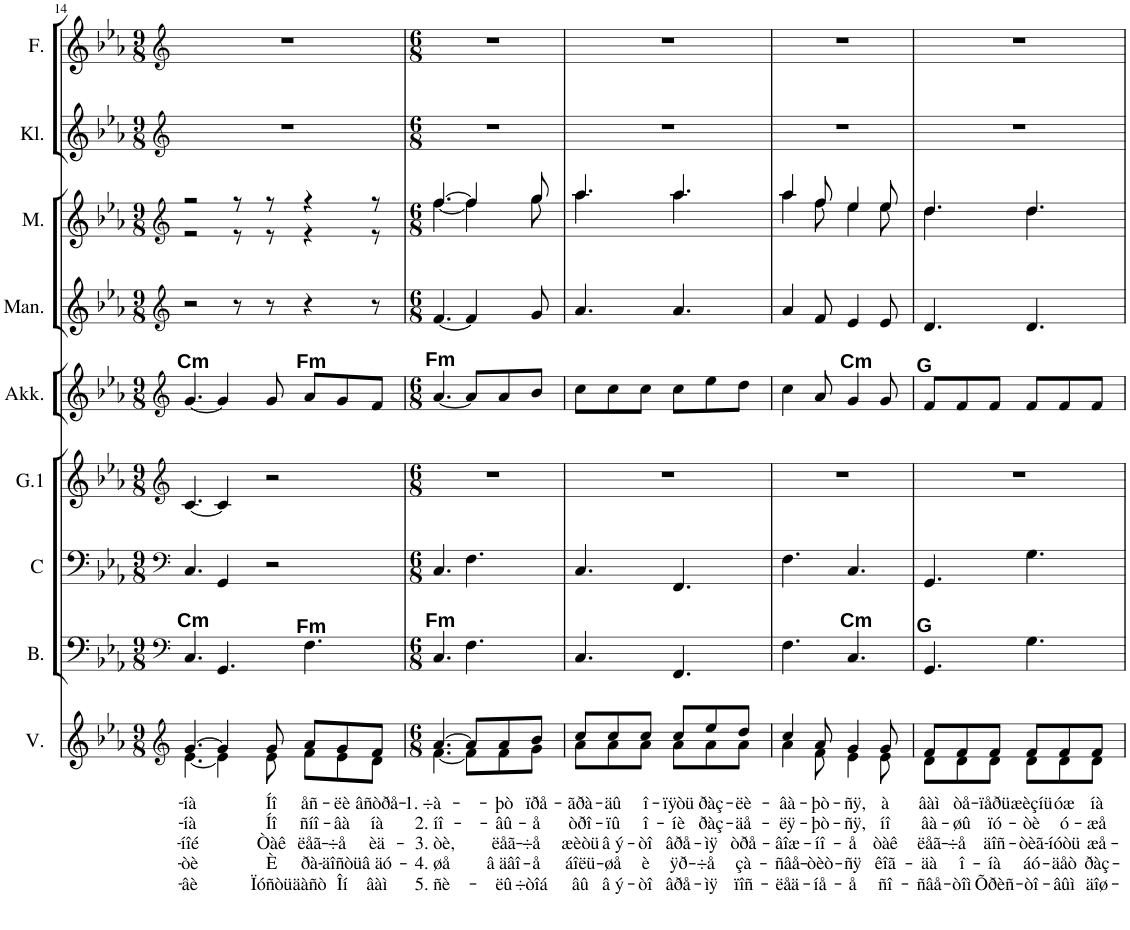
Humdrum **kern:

**kern	**text	**text	**text	**text	**text	**kern	**kern	**kern	**kern	**kern	**kern	**kern	**kern
*part9	*part9	*part9	*part9	*part9	*part9	*part8	*part7	*part6	*part5	*part4	*part3	*part2	*part1
*staff9	*staff9	*staff9	*staff9	*staff9	*staff9	*staff8	*staff7	*staff6	*staff5	*staff4	*staff3	*staff2	*staff1
*I"Vokal	*	*	*	*	*	*I"Baß	*I"Cello	*I"Geige 1	*I"Akkordeon	*I"Mandola	*I"Mandoline	*I"Klarinette	*I"Flöte
*I'V.	*	*	*	*	*	*I'B.	*I'C	*I'G.1	*I'Akk.	*I'Man.	*I'M.	*I'Kl.	*I'F.
!!LO:PB:g=z
*clefG2	*	*	*	*	*	*clefF4	*clefF4	*clefG2	*clefG2	*clefG2	*clefG2	*clefG2	*clefG2
*	*	*	*	*	*	*	*	*	*	*	*	*Trd1c2	*
*k[b-e-a-]	*	*	*	*	*	*k[b-e-a-]	*k[b-e-a-]	*k[b-e-a-]	*k[b-e-a-]	*k[b-e-a-]	*k[b-e-a-]	*k[b-e-a-]	*k[b-e-a-]
*M9/8	*	*	*	*	*	*M9/8	*M9/8	*M9/8	*M9/8	*M9/8	*M9/8	*M9/8	*M9/8
=14	=14	=14	=14	=14	=14	=14	=14	=14	=14	=14	=14	=14	=14
!	!	!	!	!	!	!	!	!	!LO:TX:a:B:t=Cm	!	!	!	!
!	!	!	!	!	!	!LO:TX:a:B:t=Cm	!	!	!	!	!	!	!
!	!LO:LY:b	!LO:LY:b	!LO:LY:b	!LO:LY:b	!LO:LY:b	!	!	!	!	!	!	!	!
*^	*	*	*	*	*	*	*	*	*	*	*^	*	*
[4.g/	[4.e-\	íà	íà	íîé	òè	âè	4.C/	4.C/	[4.c/	[4.g/	2r	2r	2r	8%9r	8%9r
4g/]	4e-\]	.	.	.	.	.	4.GG/	4GG/	4c/]	4g/]	.	.	.	.	.
.	.	.	.	.	.	.	.	.	.	.	8r	8r	8r	.	.
!	!	!LO:LY:b	!LO:LY:b	!LO:LY:b	!LO:LY:b	!LO:LY:b	!	!	!	!	!	!	!	!	!
8g/	8e-\	Íî	Íî	Òàê	È	Ïóñòü	.	2r	2r	8g/	8r	8r	8r	.	.
!	!	!	!	!	!	!	!	!	!	!LO:TX:a:B:t=Fm	!	!	!	!	!
!	!	!	!	!	!	!	!LO:TX:a:B:t=Fm	!	!	!	!	!	!	!	!
!	!	!LO:LY:b	!LO:LY:b	!LO:LY:b	!LO:LY:b	!LO:LY:b	!	!	!	!	!	!	!	!	!
8a-/L	8f\L	åñ-	ñíî-	ëåã-	ðà-	äàñò	4.F\	.	.	8a-/L	4r	4r	4r	.	.
!	!	!LO:LY:b	!LO:LY:b	!LO:LY:b	!LO:LY:b	!LO:LY:b	!	!	!	!	!	!	!	!	!
8g/	8e-\	ëè	âà	÷å	äîñòü	Îí	.	.	.	8g/	.	.	.	.	.
!	!	!LO:LY:b	!LO:LY:b	!LO:LY:b	!LO:LY:b	!LO:LY:b	!	!	!	!	!	!	!	!	!
8f/J	8d\J	âñòðå-	íà	èä-	â äó-	âàì	.	.	.	8f/J	8r	8r	8r	.	.
=15	=15	=15	=15	=15	=15	=15	=15	=15	=15	=15	=15	=15	=15	=15	=15
*M6/8	*	*	*	*	*	*	*M6/8	*M6/8	*M6/8	*M6/8	*M6/8	*M6/8	*	*M6/8	*M6/8
!	!	!	!	!	!	!	!	!	!	!LO:TX:a:B:t=Fm	!	!	!	!	!
!	!	!	!	!	!	!	!LO:TX:a:B:t=Fm	!	!	!	!	!	!	!	!
!	!	!LO:LY:b	!LO:LY:b	!LO:LY:b	!LO:LY:b	!LO:LY:b	!	!	!	!	!	!	!	!	!
[4.a-/	[4.f\	1. ÷à-	2. íî-	3. òè,	4. øå	5. ñè-	4.C/	4.C/	2.r	[4.a-/	[4.f/	[4.ff/	[4.ff\	2.r	2.r
8a-/L]	8f\L]	.	.	.	.	.	4.F\	4.F\	.	8a-/L]	4f/]	4ff/]	4ff\]	.	.
!	!	!LO:LY:b	!LO:LY:b	!LO:LY:b	!LO:LY:b	!LO:LY:b	!	!	!	!	!	!	!	!	!
8a-/	8f\	þò	âû-	ëåã-	â äâî-	ëû	.	.	.	8a-/	.	.	.	.	.
!	!	!LO:LY:b	!LO:LY:b	!LO:LY:b	!LO:LY:b	!LO:LY:b	!	!	!	!	!	!	!	!	!
8b-/J	8g\J	ïðå-	å	÷å	å	÷òîá	.	.	.	8b-/J	8g/	8gg/	8gg\	.	.
=16	=16	=16	=16	=16	=16	=16	=16	=16	=16	=16	=16	=16	=16	=16	=16
!	!	!LO:LY:b	!LO:LY:b	!LO:LY:b	!LO:LY:b	!LO:LY:b	!	!	!	!	!	!	!	!	!
8cc/L	8a-\L	ãðà-	òðî-	æèòü	áîëü-	âû	4.C/	4.C/	2.r	8cc\L	4.a-/	4.aa-/	4.aa-\	2.r	2.r
!	!	!LO:LY:b	!LO:LY:b	!LO:LY:b	!LO:LY:b	!LO:LY:b	!	!	!	!	!	!	!	!	!
8cc/	8a-\	äû	ïû	â ý-	øå	â ý-	.	.	.	8cc\	.	.	.	.	.
!	!	!LO:LY:b	!LO:LY:b	!LO:LY:b	!LO:LY:b	!LO:LY:b	!	!	!	!	!	!	!	!	!
8cc/J	8a-\J	î-	î-	òî	è	òî	.	.	.	8cc\J	.	.	.	.	.
!	!	!LO:LY:b	!LO:LY:b	!LO:LY:b	!LO:LY:b	!LO:LY:b	!	!	!	!	!	!	!	!	!
8cc/L	8a-\L	ïÿòü	íè	âðå-	ÿð-	âðå-	4.FF/	4.FF/	.	8cc\L	4.a-/	4.aa-/	4.aa-\	.	.
!	!	!LO:LY:b	!LO:LY:b	!LO:LY:b	!LO:LY:b	!LO:LY:b	!	!	!	!	!	!	!	!	!
8ee-/	8a-\	ðàç-	ðàç-	ìÿ	÷å	ìÿ	.	.	.	8ee-\	.	.	.	.	.
!	!	!LO:LY:b	!LO:LY:b	!LO:LY:b	!LO:LY:b	!LO:LY:b	!	!	!	!	!	!	!	!	!
8dd/J	8a-\J	ëè-	äå-	òðå-	çà-	ïîñ-	.	.	.	8dd\J	.	.	.	.	.
=17	=17	=17	=17	=17	=17	=17	=17	=17	=17	=17	=17	=17	=17	=17	=17
!	!	!LO:LY:b	!LO:LY:b	!LO:LY:b	!LO:LY:b	!LO:LY:b	!	!	!	!	!	!	!	!	!
4cc/	4a-\	âà-	ëÿ-	âîæ-	ñâå-	ëåä-	4.F\	4.F\	2.r	4cc\	4a-/	4aa-/	4aa-\	2.r	2.r
!	!	!LO:LY:b	!LO:LY:b	!LO:LY:b	!LO:LY:b	!LO:LY:b	!	!	!	!	!	!	!	!	!
8a-/	8f\	þò-	þò-	íî-	òèò-	íå-	.	.	.	8a-/	8f/	8ff/	8ff\	.	.
!	!	!	!	!	!	!	!	!	!	!LO:TX:a:B:t=Cm	!	!	!	!	!
!	!	!	!	!	!	!	!LO:TX:a:B:t=Cm	!	!	!	!	!	!	!	!
!	!	!LO:LY:b	!LO:LY:b	!LO:LY:b	!LO:LY:b	!LO:LY:b	!	!	!	!	!	!	!	!	!
4g/	4e-\	ñÿ,	ñÿ,	å	ñÿ	å	4.C/	4.C/	.	4g/	4e-/	4ee-/	4ee-\	.	.
!	!	!LO:LY:b	!LO:LY:b	!LO:LY:b	!LO:LY:b	!LO:LY:b	!	!	!	!	!	!	!	!	!
8g/	8e-\	à	íî	òàê	êîã-	ñî-	.	.	.	8g/	8e-/	8ee-/	8ee-\	.	.
=18	=18	=18	=18	=18	=18	=18	=18	=18	=18	=18	=18	=18	=18	=18	=18
!	!	!	!	!	!	!	!	!	!	!LO:TX:a:B:t=G	!	!	!	!	!
!	!	!	!	!	!	!	!LO:TX:a:B:t=G	!	!	!	!	!	!	!	!
!	!	!LO:LY:b	!LO:LY:b	!LO:LY:b	!LO:LY:b	!LO:LY:b	!	!	!	!	!	!	!	!	!
8f/L	8d\L	âàì	âà-	ëåã-	äà	ñâå-	4.GG/	4.GG/	2.r	8f/L	4.d/	4.dd/	4.dd\	2.r	2.r
!	!	!LO:LY:b	!LO:LY:b	!LO:LY:b	!LO:LY:b	!LO:LY:b	!	!	!	!	!	!	!	!	!
8f/	8d\	òå-	øû	÷å	î-	òîì	.	.	.	8f/	.	.	.	.	.
!	!	!LO:LY:b	!LO:LY:b	!LO:LY:b	!LO:LY:b	!LO:LY:b	!	!	!	!	!	!	!	!	!
8f/J	8d\J	ïåðü	ïó-	äîñ-	íà	Õðèñ-	.	.	.	8f/J	.	.	.	.	.
!	!	!LO:LY:b	!LO:LY:b	!LO:LY:b	!LO:LY:b	!LO:LY:b	!	!	!	!	!	!	!	!	!
8f/L	8d\L	æèçíü	òè	òèã-	áó-	òî-	4.G\	4.G\	.	8f/L	4.d/	4.dd/	4.dd\	.	.
!	!	!LO:LY:b	!LO:LY:b	!LO:LY:b	!LO:LY:b	!LO:LY:b	!	!	!	!	!	!	!	!	!
8f/	8d\	óæ	ó-	íóòü	äåò	âûì	.	.	.	8f/	.	.	.	.	.
!	!	!LO:LY:b	!LO:LY:b	!LO:LY:b	!LO:LY:b	!LO:LY:b	!	!	!	!	!	!	!	!	!
8f/J	8d\J	íà	æå	æå-	ðàç-	äîø-	.	.	.	8f/J	.	.	.	.	.
*v	*v	*	*	*	*	*	*	*	*	*	*	*v	*v	*	*
=	=	=	=	=	=	=	=	=	=	=	=	=	=
*-	*-	*-	*-	*-	*-	*-	*-	*-	*-	*-	*-	*-	*-
